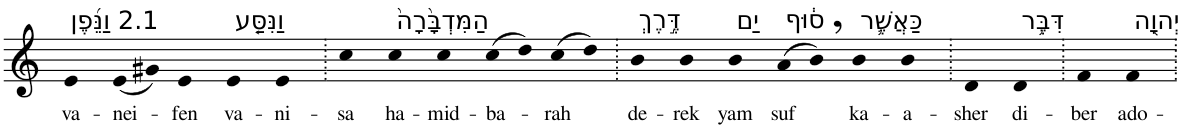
**kern	**text
*part1	*part1
*staff1	*staff1
*I"Piano	*
*I'Pno	*
*clefG2	*
*k[]	*
=1	=1
!LO:TX:a:t=2.1 וַנֵּ֜פֶן	!
!	!LO:LY:b
4e	va-
!	!LO:LY:b
(8e	-nei-
8g#X)	.
!	!LO:LY:b
4e	-fen
!LO:TX:a:t=וַנִּסַּ֤ע	!
!	!LO:LY:b
4e	va-
!	!LO:LY:b
4e	-ni-
=2.	=2.
!	!LO:LY:b
4cc	-sa
!LO:TX:a:t=הַמִּדְבָּ֙רָה֙	!
!	!LO:LY:b
4cc	ha-
!	!LO:LY:b
4cc	-mid-
!	!LO:LY:b
(8cc	-ba-
8dd)	.
!	!LO:LY:b
(8cc	-rah
8dd)	.
=3.	=3.
!LO:TX:a:t=דֶּ֣רֶךְ	!
!	!LO:LY:b
4b	de-
!	!LO:LY:b
4b	-rek
!LO:TX:a:t=יַם	!
!	!LO:LY:b
4b	yam
!LO:TX:a:t=ס֔וּף	!
!	!LO:LY:b
(8a	suf
8b,)	.
!LO:TX:a:t=כַּאֲשֶׁ֛ר	!
!	!LO:LY:b
4b	ka-
!	!LO:LY:b
4b	-a-
=4.	=4.
!	!LO:LY:b
4d	-sher
!LO:TX:a:t=דִּבֶּ֥ר	!
!	!LO:LY:b
4d	di-
=5.	=5.
!	!LO:LY:b
4f	-ber
!LO:TX:a:t=יְהוָ֖ה	!
!	!LO:LY:b
4f	ado-
=.	=.
*-	*-
